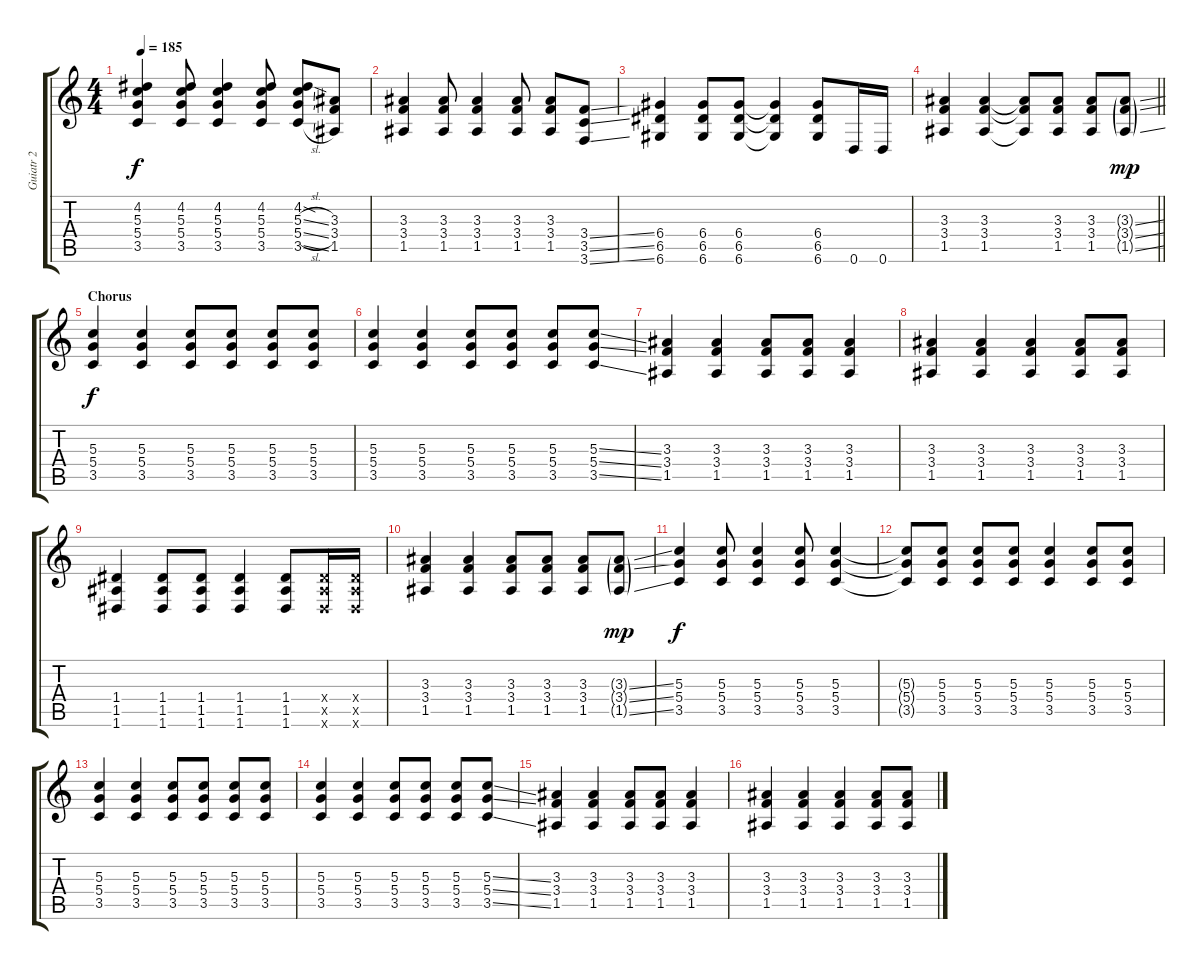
\track ("Guiatr 2" "Guiatr 2") {instrument distortionguitar}
\staff {score tabs}
\tuning (E4 B3 G3 D3 A2 D2) {hide}
\ts (4 4)
\tempo 185
\clef g2
\ks c
(4.2 5.3 5.4 3.5).4{dy f} (4.2 5.3 5.4 3.5).8 (4.2 5.3 5.4 3.5).4 (4.2 5.3 5.4 3.5).8 (4.2{sod} 5.3{sl} 5.4{sl} 3.5{sl}).8 (3.3 3.4 1.5).8 |
(3.3 3.4 1.5).4 (3.3 3.4 1.5).8 (3.3 3.4 1.5).4 (3.3 3.4 1.5).8 (3.3 3.4 1.5).8 (3.4{ss} 3.5{ss} 3.6{ss}).8 |
(6.4 6.5 6.6).4 (6.4 6.5 6.6).8 (6.4 6.5 6.6).8 (6.4{t} 6.5{t} 6.6{t}).4 (6.4 6.5 6.6).8 0.6.16 0.6.16 |
\barLineRight lightlight
(3.3 3.4 1.5).4 (3.3 3.4 1.5).4 (3.3{t} 3.4{t} 1.5{t}).8 (3.3 3.4 1.5).8 (3.3 3.4 1.5).8 (3.3{ss g} 3.4{ss g} 1.5{ss g}).8{dy mp} |
\section ("" "Chorus")
(5.3 5.4 3.5).4{dy f} (5.3 5.4 3.5).4 (5.3 5.4 3.5).8 (5.3 5.4 3.5).8 (5.3 5.4 3.5).8 (5.3 5.4 3.5).8 |
(5.3 5.4 3.5).4 (5.3 5.4 3.5).4 (5.3 5.4 3.5).8 (5.3 5.4 3.5).8 (5.3 5.4 3.5).8 (5.3{ss} 5.4{ss} 3.5{ss}).8 |
(3.3 3.4 1.5).4 (3.3 3.4 1.5).4 (3.3 3.4 1.5).8 (3.3 3.4 1.5).8 (3.3 3.4 1.5).4 |
(3.3 3.4 1.5).4 (3.3 3.4 1.5).4 (3.3 3.4 1.5).4 (3.3 3.4 1.5).8 (3.3 3.4 1.5).8 |
(1.4 1.5 1.6).4 (1.4 1.5 1.6).8 (1.4 1.5 1.6).8 (1.4 1.5 1.6).4 (1.4 1.5 1.6).8 (1.4{x} 1.5{x} 1.6{x}).16 (1.4{x} 1.5{x} 1.6{x}).16 |
(3.3 3.4 1.5).4 (3.3 3.4 1.5).4 (3.3 3.4 1.5).8 (3.3 3.4 1.5).8 (3.3 3.4 1.5).8 (3.3{ss g} 3.4{ss g} 1.5{ss g}).8{dy mp} |
(5.3 5.4 3.5).4{dy f} (5.3 5.4 3.5).8 (5.3 5.4 3.5).4 (5.3 5.4 3.5).8 (5.3 5.4 3.5).4 |
(5.3{t} 5.4{t} 3.5{t}).8 (5.3 5.4 3.5).8 (5.3 5.4 3.5).8 (5.3 5.4 3.5).8 (5.3 5.4 3.5).4 (5.3 5.4 3.5).8 (5.3 5.4 3.5).8 |
(5.3 5.4 3.5).4 (5.3 5.4 3.5).4 (5.3 5.4 3.5).8 (5.3 5.4 3.5).8 (5.3 5.4 3.5).8 (5.3 5.4 3.5).8 |
(5.3 5.4 3.5).4 (5.3 5.4 3.5).4 (5.3 5.4 3.5).8 (5.3 5.4 3.5).8 (5.3 5.4 3.5).8 (5.3{ss} 5.4{ss} 3.5{ss}).8 |
(3.3 3.4 1.5).4 (3.3 3.4 1.5).4 (3.3 3.4 1.5).8 (3.3 3.4 1.5).8 (3.3 3.4 1.5).4 |
(3.3 3.4 1.5).4 (3.3 3.4 1.5).4 (3.3 3.4 1.5).4 (3.3 3.4 1.5).8 (3.3 3.4 1.5).8
